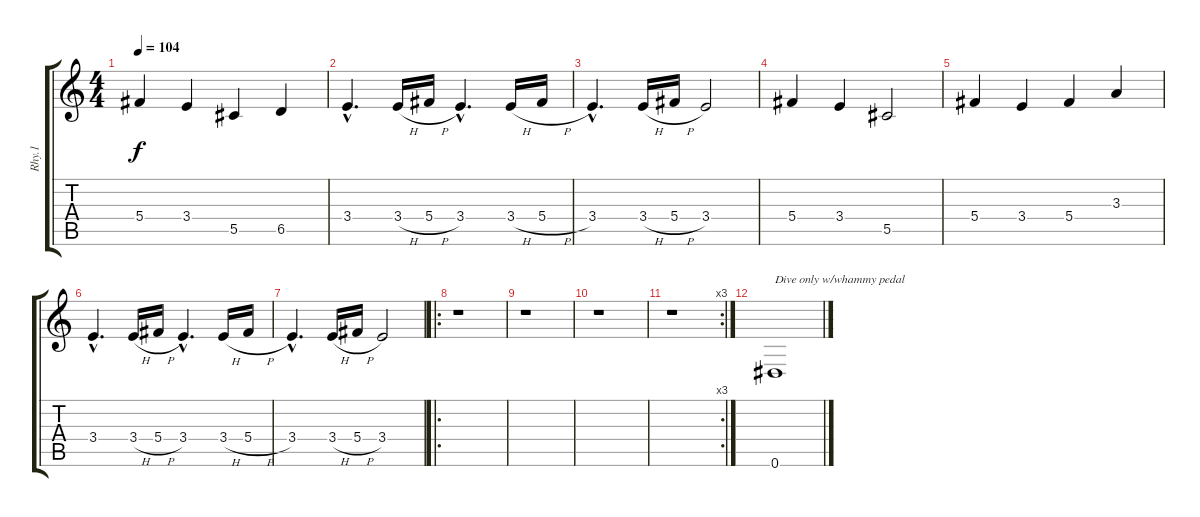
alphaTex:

\track ("Rhy.1" "Rhy.1") {instrument distortionguitar}
\staff {score tabs}
\tuning (Eb4 Bb3 Gb3 Db3 Ab2 Eb2) {hide}
\ts (4 4)
\tempo 104
\clef g2
\ks c
5.4.4{dy f} 3.4.4 5.5.4 6.5.4 |
3.4{hac}.4{d} 3.4{h}.16 5.4{h}.16 3.4{hac}.4{d} 3.4{h}.16 5.4{h}.16 |
3.4{hac}.4{d} 3.4{h}.16 5.4{h}.16 3.4.2 |
5.4.4 3.4.4 5.5.2 |
5.4.4 3.4.4 5.4.4 3.3.4 |
3.4{hac}.4{d} 3.4{h}.16 5.4{h}.16 3.4{hac}.4{d} 3.4{h}.16 5.4{h}.16 |
3.4{hac}.4{d} 3.4{h}.16 5.4{h}.16 3.4.2 |
\ro
r.1 |
r.1 |
r.1 |
\rc 3
r.1 |
0.6.1{txt "Dive only w/whammy pedal"}
